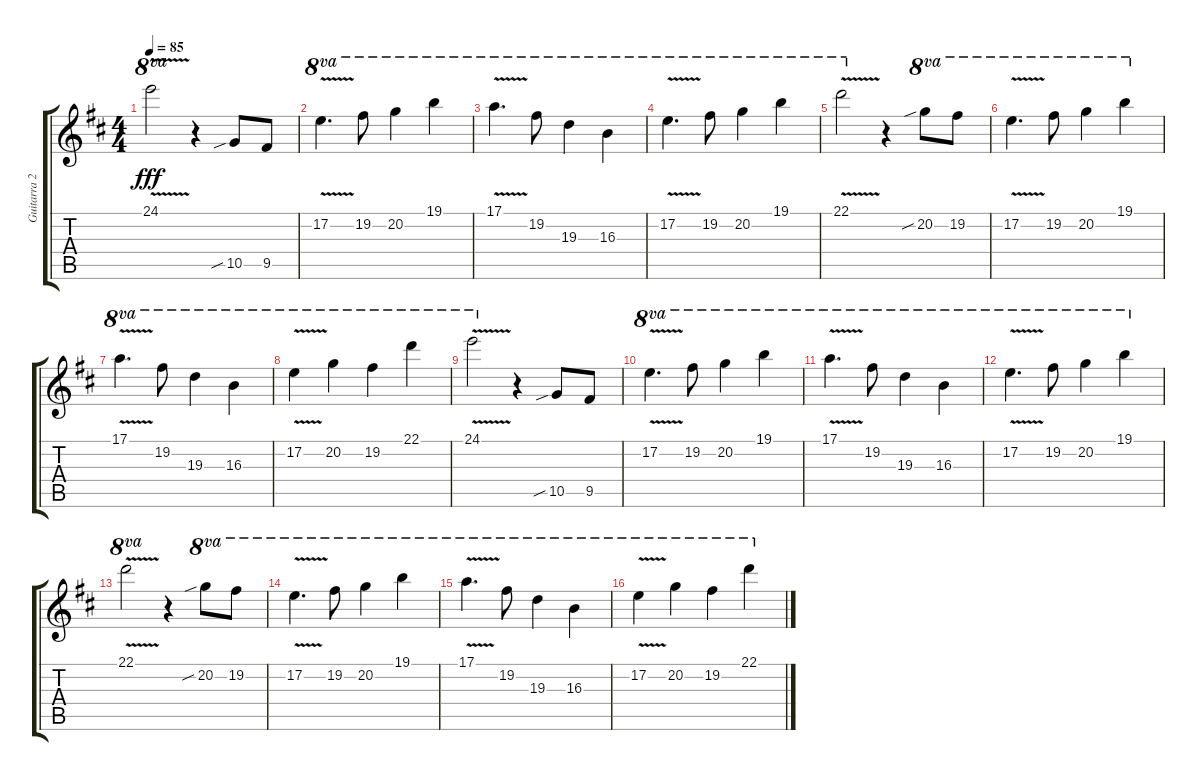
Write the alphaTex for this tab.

\track ("Guitarra 2" "Guitarra 2") {instrument overdrivenguitar}
\staff {score tabs}
\tuning (E4 B3 G3 D3 A2 E2) {hide}
\ts (4 4)
\tempo 85
\clef g2
\ks d
24.1{v}.2{ot 8va dy fff} r.4 10.5{sib}.8 9.5.8 |
17.2{v}.4{d ot 8va} 19.2.8{ot 8va} 20.2.4{ot 8va} 19.1.4{ot 8va} |
17.1{v}.4{d ot 8va} 19.2.8{ot 8va} 19.3.4{ot 8va} 16.3.4{ot 8va} |
17.2{v}.4{d ot 8va} 19.2.8{ot 8va} 20.2.4{ot 8va} 19.1.4{ot 8va} |
22.1{v}.2{ot 8va} r.4 20.2{sib}.8{ot 8va} 19.2.8{ot 8va} |
17.2{v}.4{d ot 8va} 19.2.8{ot 8va} 20.2.4{ot 8va} 19.1.4{ot 8va} |
17.1{v}.4{d ot 8va} 19.2.8{ot 8va} 19.3.4{ot 8va} 16.3.4{ot 8va} |
17.2{v}.4{ot 8va} 20.2.4{ot 8va} 19.2.4{ot 8va} 22.1.4{ot 8va} |
24.1{v}.2{ot 8va} r.4 10.5{sib}.8 9.5.8 |
17.2{v}.4{d ot 8va} 19.2.8{ot 8va} 20.2.4{ot 8va} 19.1.4{ot 8va} |
17.1{v}.4{d ot 8va} 19.2.8{ot 8va} 19.3.4{ot 8va} 16.3.4{ot 8va} |
17.2{v}.4{d ot 8va} 19.2.8{ot 8va} 20.2.4{ot 8va} 19.1.4{ot 8va} |
22.1{v}.2{ot 8va} r.4 20.2{sib}.8{ot 8va} 19.2.8{ot 8va} |
17.2{v}.4{d ot 8va} 19.2.8{ot 8va} 20.2.4{ot 8va} 19.1.4{ot 8va} |
17.1{v}.4{d ot 8va} 19.2.8{ot 8va} 19.3.4{ot 8va} 16.3.4{ot 8va} |
17.2{v}.4{ot 8va} 20.2.4{ot 8va} 19.2.4{ot 8va} 22.1.4{ot 8va}
